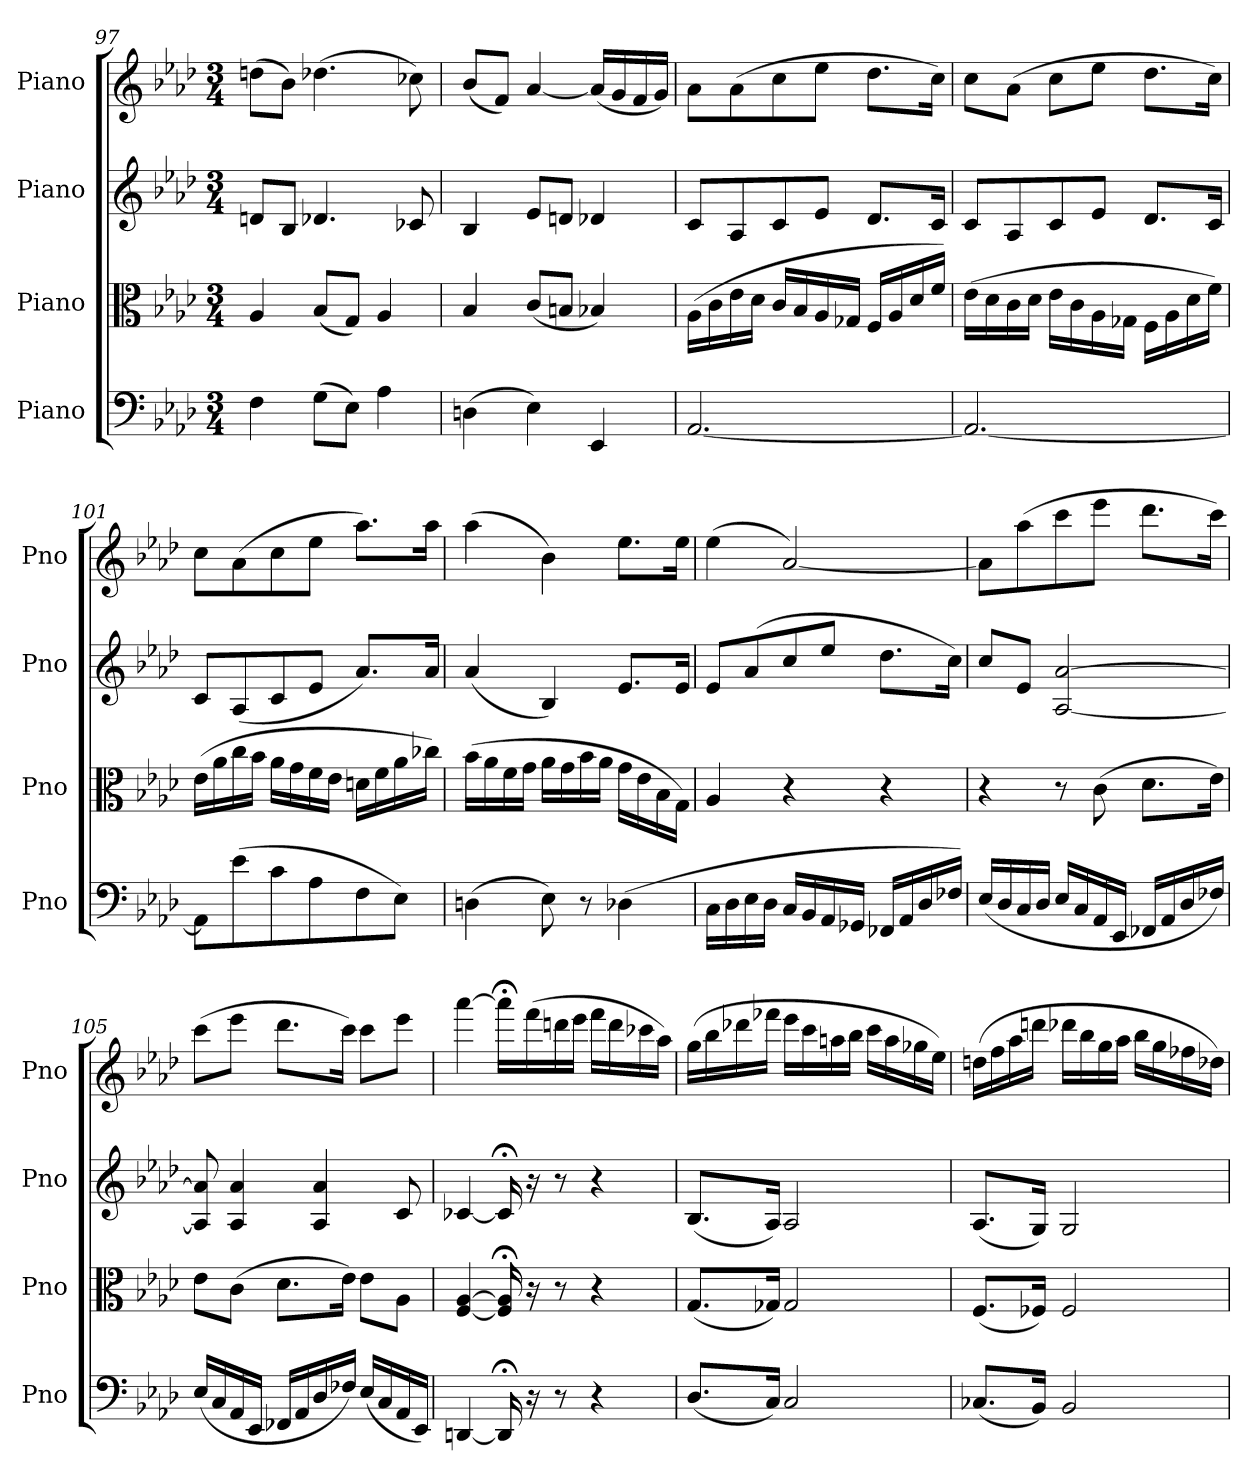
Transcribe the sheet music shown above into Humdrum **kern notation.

**kern	**kern	**kern	**kern
*part4	*part3	*part2	*part1
*staff4	*staff3	*staff2	*staff1
*I"Piano	*I"Piano	*I"Piano	*I"Piano
*I'Pno	*I'Pno	*I'Pno	*I'Pno
*clefF4	*clefC3	*clefG2	*clefG2
*k[b-e-a-d-]	*k[b-e-a-d-]	*k[b-e-a-d-]	*k[b-e-a-d-]
*M3/4	*M3/4	*M3/4	*M3/4
=97	=97	=97	=97
4F\	4A-/	8dn/L	(8ddn\L
.	.	8B-/J	8b-\J)
(8G\L	(8B-/L	4.d-X/	(4.dd-X\
8E-\J)	8G/J)	.	.
4A-\	4A-/	.	.
.	.	8c-X/	8cc-X\)
=98	=98	=98	=98
(4Dn\	4B-/	4B-/	(8b-/L
.	.	.	8f/J)
4E-\)	(8c/L	8e-/L	[4a-/
.	8Bn/J	8dn/J	.
4EE-/	4B-X/)	4d-X/	(16a-/LL]
.	.	.	16g/
.	.	.	16f/
.	.	.	16g/JJ)
=99	=99	=99	=99
[2.AA-/	(16A-\LL	8c/L	8a-\L
.	16c\	.	.
.	16e-\	8A-/	(8a-\
.	16d-\JJ	.	.
.	16c/LL	8c/	8cc\
.	16B-/	.	.
.	16A-/	8e-/J	8ee-\J
.	16G-X/JJ	.	.
.	16F/LL	8.d-/L	8.dd-\L
.	16A-/	.	.
.	16d-/	.	.
.	16f/JJ)	16c/Jk	16cc\Jk)
=100	=100	=100	=100
2.AA-/_	(16e-\LL	8c/L	8cc\L
.	16d-\	.	.
.	16c\	8A-/	(8a-\J
.	16d-\JJ	.	.
.	16e-\LL	8c/	8cc\L
.	16c\	.	.
.	16A-\	8e-/J	8ee-\J
.	16G-X\JJ	.	.
.	16F\LL	8.d-/L	8.dd-\L
.	16A-\	.	.
.	16d-\	.	.
.	16f\JJ)	16c/Jk	16cc\Jk)
!!LO:PB:g=z
=101	=101	=101	=101
8AA-\L]	(16e-\LL	8c/L	8cc\L
.	16a-\	.	.
(8e-\	16cc\	(8A-/	(8a-\
.	16b-\JJ	.	.
8c\	16a-\LL	8c/	8cc\
.	16g\	.	.
8A-\	16f\	8e-/J	8ee-\J
.	16e-\JJ	.	.
8F\	16dn\LL	8.a-/L)	8.aa-\L)
.	16f\	.	.
8E-\J)	16a-\	.	.
.	16cc-X\JJ)	16a-/Jk	16aa-\Jk
=102	=102	=102	=102
(4Dn\	(16b-\LL	(4a-/	(4aa-\
.	16a-\	.	.
.	16f\	.	.
.	16g\JJ	.	.
8E-\)	16a-\LL	4B-/)	4b-\)
.	16g\	.	.
8r	16b-\	.	.
.	16a-\JJ	.	.
(4D-X\	16g\LL	8.e-/L	8.ee-\L
.	16e-\	.	.
.	16B-\	.	.
.	16G\JJ)	16e-/Jk	16ee-\Jk
=103	=103	=103	=103
16C\LL	4A-/	8e-/L	(4ee-\
16D-\	.	.	.
16E-\	.	(8a-/	.
16D-\JJ	.	.	.
16C/LL	4r	8cc/	[2a-/)
16BB-/	.	.	.
16AA-/	.	8ee-/J	.
16GG-X/JJ	.	.	.
16FF-X/LL	4r	8.dd-\L	.
16AA-/	.	.	.
16D-/	.	.	.
16F-X/JJ)	.	16cc\Jk)	.
=104	=104	=104	=104
(16E-/LL	4r	8cc/L	8a-\L]
16D-/	.	.	.
16C/	.	8e-/J	(8aa-\
16D-/JJ	.	.	.
16E-/LL	8r	[2A-/ [2a-/	8ccc\
16C/	.	.	.
16AA-/	(8c\	.	8eee-\J
16EE-/JJ	.	.	.
16FF-X/LL	8.d-\L	.	8.ddd-\L
16AA-/	.	.	.
16D-/	.	.	.
16F-X/JJ)	16e-\Jk)	.	16ccc\Jk)
=105	=105	=105	=105
(16E-/LL	8e-\L	8A-/] 8a-/]	(8ccc\L
16C/	.	.	.
16AA-/	(8c\J	4A-/ 4a-/	8eee-\J
16EE-/JJ	.	.	.
16FF-X/LL	8.d-\L	.	8.ddd-\L
16AA-/	.	.	.
16D-/	.	4A-/ 4a-/	.
16F-X/JJ)	16e-\Jk)	.	16ccc\Jk)
(16E-/LL	8e-\L	.	8ccc\L
16C/	.	.	.
16AA-/	8A-\J	8c/	8eee-\J
16EE-/JJ)	.	.	.
!!LO:LB:g=z
=106	=106	=106	=106
[4DDn/	[4F/ [4A-/	[4c-X/	[4aaa-\
16DD;</]	16F/];< 16A-/];<	16c-;</]	16aaa-;<\LL]
16r	16r	16r	(16fff\
8r	8r	8r	16dddn\
.	.	.	16eee-\JJ
4r	4r	4r	16fff\LL
.	.	.	16ddd\
.	.	.	16ccc-X\
.	.	.	16aa-\JJ)
=107	=107	=107	=107
(8.D-/L	(8.G/L	(8.B-/L	(16gg\LL
.	.	.	16bb-\
.	.	.	16ddd-X\
16C/Jk)	16G-X/Jk)	16A-/Jk)	16fff-X\JJ
2C/	2G-/	2A-/	16eee-\LL
.	.	.	16ccc\
.	.	.	16aan\
.	.	.	16bb-\JJ
.	.	.	16ccc\LL
.	.	.	16aa\
.	.	.	16gg-X\
.	.	.	16ee-\JJ)
=108	=108	=108	=108
(8.C-X/L	(8.F/L	(8.A-/L	(16ddn\LL
.	.	.	16ff\
.	.	.	16aa-\
16BB-/Jk)	16F-X/Jk)	16G/Jk)	16dddn\JJ
2BB-/	2F-/	2G/	16ddd-X\LL
.	.	.	16bb-\
.	.	.	16gg\
.	.	.	16aa-\JJ
.	.	.	16bb-\LL
.	.	.	16gg\
.	.	.	16ff-X\
.	.	.	16dd-X\JJ)
=	=	=	=
*-	*-	*-	*-
